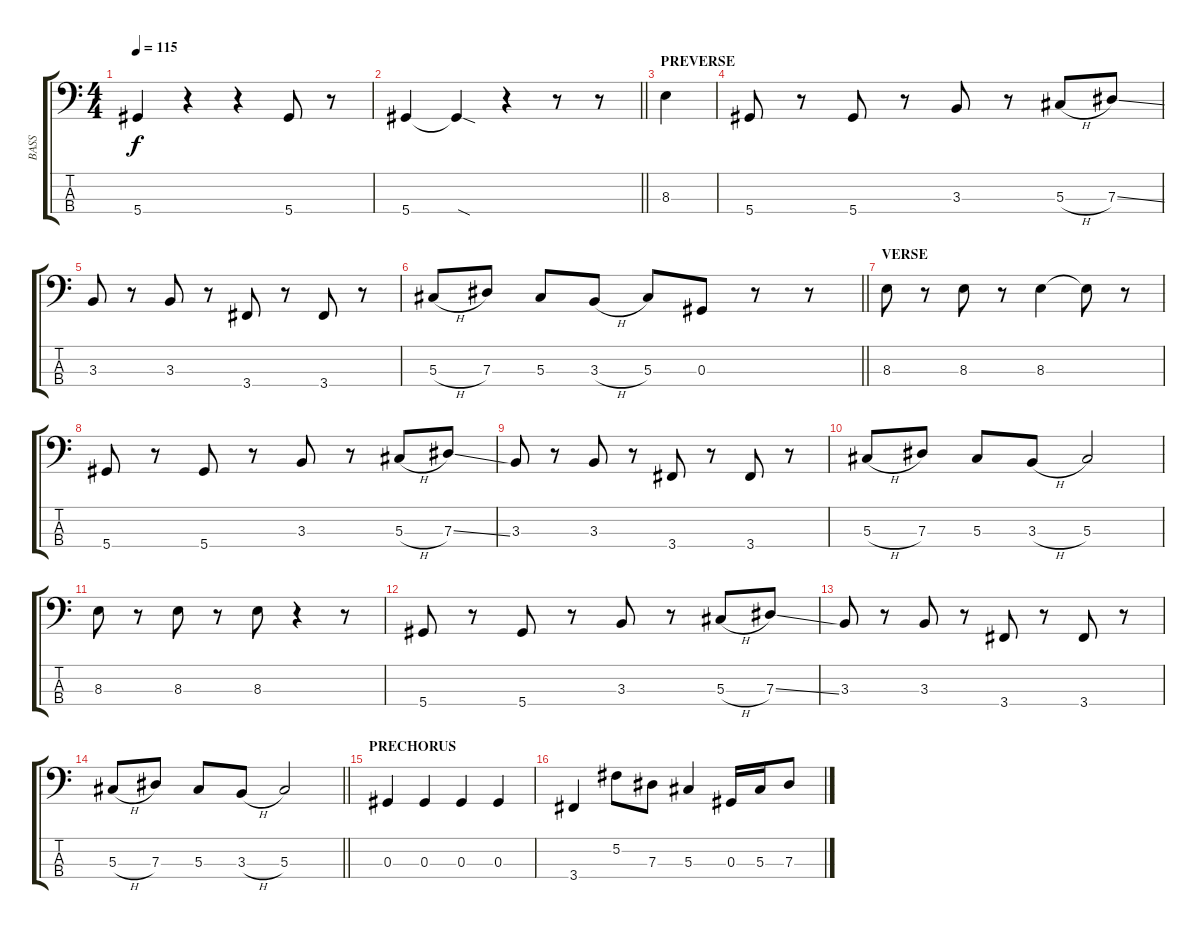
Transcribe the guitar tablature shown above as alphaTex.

\track ("BASS" "BASS") {instrument electricbassfinger}
\staff {score tabs}
\tuning (Gb2 Db2 Ab1 Eb1) {hide}
\ts (4 4)
\tempo 115
\clef f4
\ks c
5.4.4{dy f} r.4 r.4 5.4.8 r.8 |
\barLineRight lightlight
5.4.4 5.4{sod t}.4 r.4 r.8 r.8 |
\section ("" "PREVERSE")
8.3.4 |
5.4.8 r.8 5.4.8 r.8 3.3.8 r.8 5.3{h}.8 7.3{ss}.8 |
3.3.8 r.8 3.3.8 r.8 3.4.8 r.8 3.4.8 r.8 |
\barLineRight lightlight
5.3{h}.8 7.3.8 5.3.8 3.3{h}.8 5.3.8 0.3.8 r.8 r.8 |
\section ("" "VERSE")
8.3.8 r.8 8.3.8 r.8 8.3.4 8.3{t}.8 r.8 |
5.4.8 r.8 5.4.8 r.8 3.3.8 r.8 5.3{h}.8 7.3{ss}.8 |
3.3.8 r.8 3.3.8 r.8 3.4.8 r.8 3.4.8 r.8 |
5.3{h}.8 7.3.8 5.3.8 3.3{h}.8 5.3.2 |
8.3.8 r.8 8.3.8 r.8 8.3.8 r.4 r.8 |
5.4.8 r.8 5.4.8 r.8 3.3.8 r.8 5.3{h}.8 7.3{ss}.8 |
3.3.8 r.8 3.3.8 r.8 3.4.8 r.8 3.4.8 r.8 |
\barLineRight lightlight
5.3{h}.8 7.3.8 5.3.8 3.3{h}.8 5.3.2 |
\section ("" "PRECHORUS")
0.3.4 0.3.4 0.3.4 0.3.4 |
3.4.4 5.2.8 7.3.8 5.3.4 0.3.16 5.3.16 7.3.8
